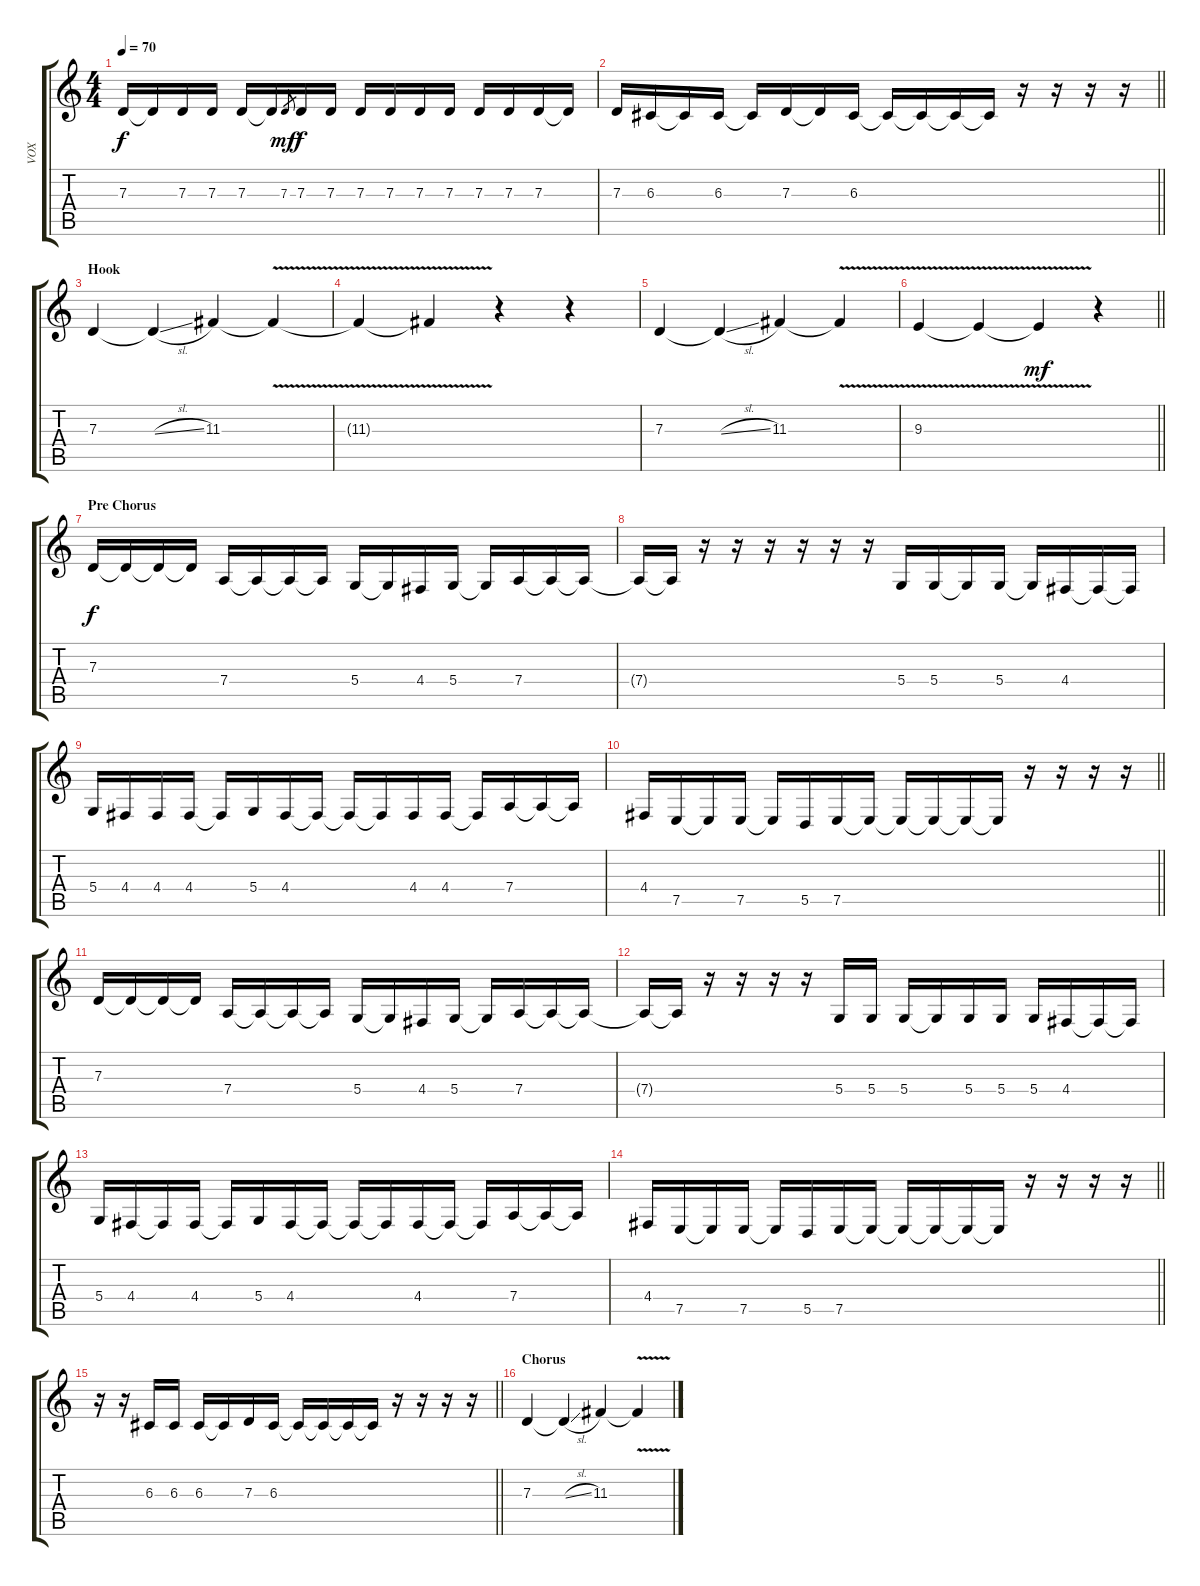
\track ("VOX" "VOX") {instrument synthvoice}
\staff {score tabs}
\tuning (E4 B3 G3 D3 A2 E2) {hide}
\ts (4 4)
\tempo 70
\clef g2
\ks c
7.3.16{dy f} 7.3{t}.16 7.3.16 7.3.16 7.3.16 7.3{t}.16 7.3.8{gr dy mf} 7.3.16{dy f} 7.3.16 7.3.16 7.3.16 7.3.16 7.3.16 7.3.16 7.3.16 7.3.16 7.3{t}.16 |
\barLineRight lightlight
7.3.16 6.3.16 6.3{t}.16 6.3.16 6.3{t}.16 7.3.16 7.3{t}.16 6.3.16 6.3{t}.16 6.3{t}.16 6.3{t}.16 6.3{t}.16 r.16 r.16 r.16 r.16 |
\section ("" "Hook")
7.3.4 7.3{sl t}.4 11.3.4 11.3{v t}.4 |
11.3{v t}.4 11.3{v t}.4 r.4 r.4 |
7.3.4 7.3{sl t}.4 11.3.4 11.3{v t}.4 |
\barLineRight lightlight
9.3{v}.4 9.3{v t}.4 9.3{v t}.4{dy mf} r.4 |
\section ("" "Pre Chorus")
7.3.16{dy f} 7.3{t}.16 7.3{t}.16 7.3{t}.16 7.4.16 7.4{t}.16 7.4{t}.16 7.4{t}.16 5.4.16 5.4{t}.16 4.4.16 5.4.16 5.4{t}.16 7.4.16 7.4{t}.16 7.4{t}.16 |
7.4{t}.16 7.4{t}.16 r.16 r.16 r.16 r.16 r.16 r.16 5.4.16 5.4.16 5.4{t}.16 5.4.16 5.4{t}.16 4.4.16 4.4{t}.16 4.4{t}.16 |
5.4.16 4.4.16 4.4.16 4.4.16 4.4{t}.16 5.4.16 4.4.16 4.4{t}.16 4.4{t}.16 4.4{t}.16 4.4.16 4.4.16 4.4{t}.16 7.4.16 7.4{t}.16 7.4{t}.16 |
\barLineRight lightlight
4.4.16 7.5.16 7.5{t}.16 7.5.16 7.5{t}.16 5.5.16 7.5.16 7.5{t}.16 7.5{t}.16 7.5{t}.16 7.5{t}.16 7.5{t}.16 r.16 r.16 r.16 r.16 |
7.3.16 7.3{t}.16 7.3{t}.16 7.3{t}.16 7.4.16 7.4{t}.16 7.4{t}.16 7.4{t}.16 5.4.16 5.4{t}.16 4.4.16 5.4.16 5.4{t}.16 7.4.16 7.4{t}.16 7.4{t}.16 |
7.4{t}.16 7.4{t}.16 r.16 r.16 r.16 r.16 5.4.16 5.4.16 5.4.16 5.4{t}.16 5.4.16 5.4.16 5.4.16 4.4.16 4.4{t}.16 4.4{t}.16 |
5.4.16 4.4.16 4.4{t}.16 4.4.16 4.4{t}.16 5.4.16 4.4.16 4.4{t}.16 4.4{t}.16 4.4{t}.16 4.4.16 4.4{t}.16 4.4{t}.16 7.4.16 7.4{t}.16 7.4{t}.16 |
\barLineRight lightlight
4.4.16 7.5.16 7.5{t}.16 7.5.16 7.5{t}.16 5.5.16 7.5.16 7.5{t}.16 7.5{t}.16 7.5{t}.16 7.5{t}.16 7.5{t}.16 r.16 r.16 r.16 r.16 |
\barLineRight lightlight
r.16 r.16 6.3.16 6.3.16 6.3.16 6.3{t}.16 7.3.16 6.3.16 6.3{t}.16 6.3{t}.16 6.3{t}.16 6.3{t}.16 r.16 r.16 r.16 r.16 |
\section ("" "Chorus")
7.3.4 7.3{sl t}.4 11.3.4 11.3{v t}.4
